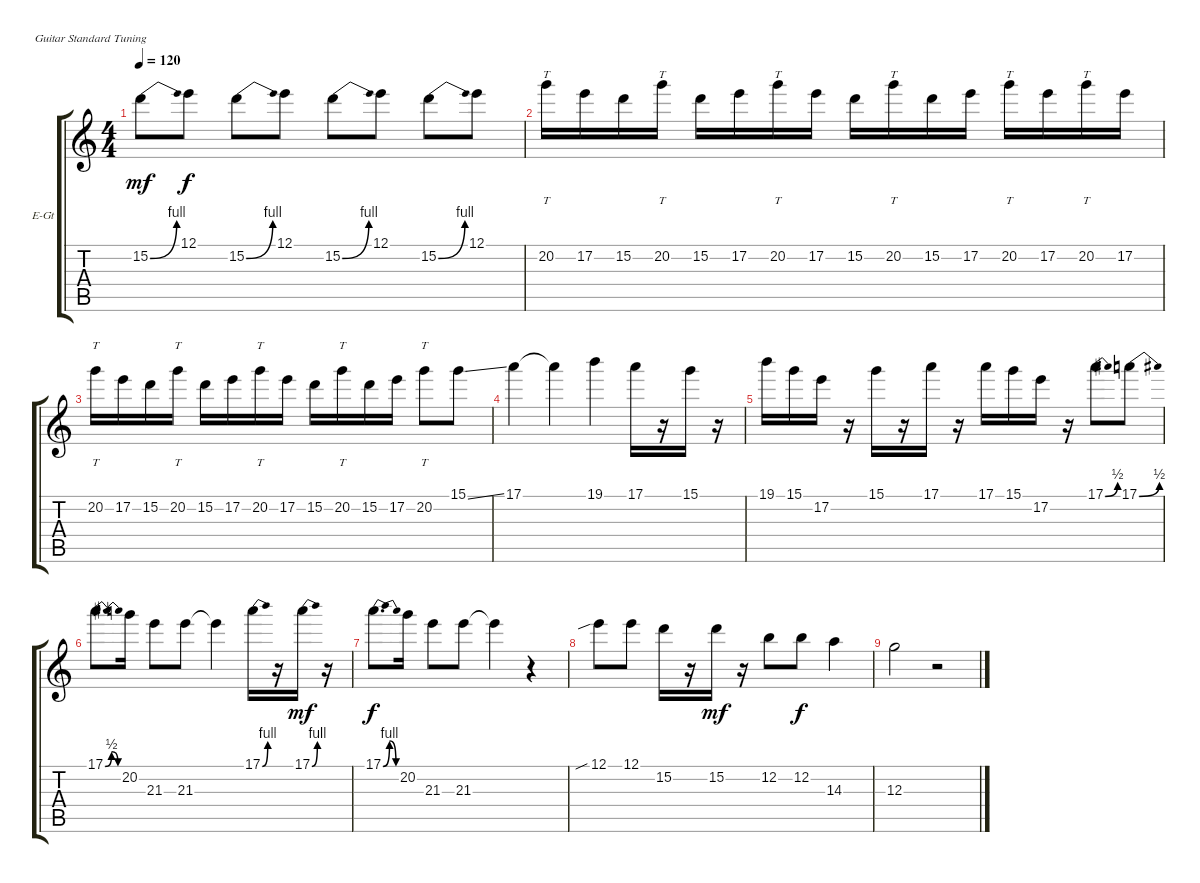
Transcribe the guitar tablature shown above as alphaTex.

\bracketExtendMode groupsimilarinstruments
\firstSystemTrackNameOrientation horizontal
\otherSystemsTrackNameOrientation horizontal
\track ("Solo-guitar (distortion)" "E-Gt") {instrument distortionguitar}
\staff {score tabs}
\tuning (E4 B3 G3 D3 A2 E2)
\ts (4 4)
\tempo 120
\clef g2
\ks c
15.2{be (bend 0 0 28.799999999999997 4)}.8{dy mf} 12.1.8{dy f} 15.2{be (bend 0 0 28.799999999999997 4)}.8 12.1.8 15.2{be (bend 0 0 30 4)}.8 12.1.8 15.2{be (bend 0 0 30.599999999999998 4)}.8 12.1.8 |
20.2.16{tt} 17.2.16 15.2.16 20.2.16{tt} 15.2.16 17.2.16 20.2.16{tt} 17.2.16 15.2.16 20.2.16{tt} 15.2.16 17.2.16 20.2.16{tt} 17.2.16 20.2.16{tt} 17.2.16 |
20.2.16{tt} 17.2.16 15.2.16 20.2.16{tt} 15.2.16 17.2.16 20.2.16{tt} 17.2.16 15.2.16 20.2.16{tt} 15.2.16 17.2.16 20.2.8{tt} 15.1{ss}.8 |
17.1.4 17.1{t}.4 19.1.4 17.1.16 r.16 15.1.16 r.16 |
19.1.16 15.1.16 17.2.16 r.16 15.1.16 r.16 17.1.16 r.16 17.1.16 15.1.16 17.2.16 r.16 17.1{be (bend 0 0 28.799999999999997 2)}.8 17.1{be (bend 0 0 28.799999999999997 2)}.8 |
17.1{be (bendrelease 0 0 11.4 2 20.4 2 36.6 0)}.8{d} 20.2.16 21.3.8 21.3.8 21.3{t}.4 17.1{be (bend 0 0 30.599999999999998 4)}.16 r.16 17.1{be (bend 0 0 29.4 4)}.16{dy mf} r.16 |
17.1{be (bendrelease 0 0 12.6 4 20.4 4 30 0)}.8{d dy f} 20.2.16 21.3.8 21.3.8 21.3{t}.4 r.4 |
12.1{sib}.8 12.1.8 15.2.16 r.16 15.2.16{dy mf} r.16 12.2.8 12.2.8{dy f} 14.3.4 |
12.3.2 r.2
